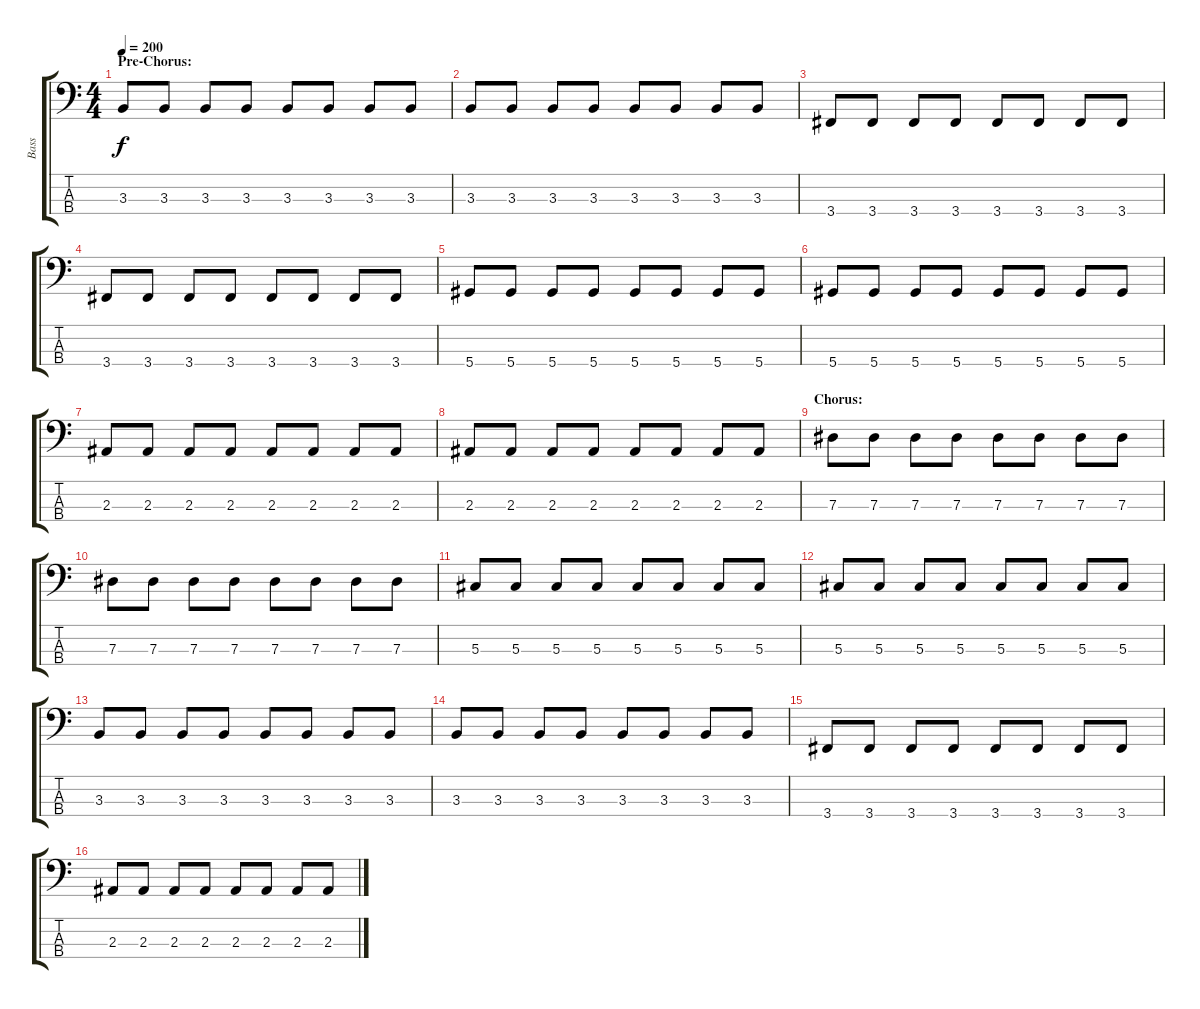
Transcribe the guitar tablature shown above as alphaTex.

\track ("Bass" "Bass") {instrument electricbasspick}
\staff {score tabs}
\tuning (Gb2 Db2 Ab1 Eb1) {hide}
\ts (4 4)
\section ("" "Pre-Chorus:")
\tempo 200
\clef f4
\ks c
3.3.8{dy f} 3.3.8 3.3.8 3.3.8 3.3.8 3.3.8 3.3.8 3.3.8 |
3.3.8 3.3.8 3.3.8 3.3.8 3.3.8 3.3.8 3.3.8 3.3.8 |
3.4.8 3.4.8 3.4.8 3.4.8 3.4.8 3.4.8 3.4.8 3.4.8 |
3.4.8 3.4.8 3.4.8 3.4.8 3.4.8 3.4.8 3.4.8 3.4.8 |
5.4.8 5.4.8 5.4.8 5.4.8 5.4.8 5.4.8 5.4.8 5.4.8 |
5.4.8 5.4.8 5.4.8 5.4.8 5.4.8 5.4.8 5.4.8 5.4.8 |
2.3.8 2.3.8 2.3.8 2.3.8 2.3.8 2.3.8 2.3.8 2.3.8 |
2.3.8 2.3.8 2.3.8 2.3.8 2.3.8 2.3.8 2.3.8 2.3.8 |
\section ("" "Chorus:")
7.3.8 7.3.8 7.3.8 7.3.8 7.3.8 7.3.8 7.3.8 7.3.8 |
7.3.8 7.3.8 7.3.8 7.3.8 7.3.8 7.3.8 7.3.8 7.3.8 |
5.3.8 5.3.8 5.3.8 5.3.8 5.3.8 5.3.8 5.3.8 5.3.8 |
5.3.8 5.3.8 5.3.8 5.3.8 5.3.8 5.3.8 5.3.8 5.3.8 |
3.3.8 3.3.8 3.3.8 3.3.8 3.3.8 3.3.8 3.3.8 3.3.8 |
3.3.8 3.3.8 3.3.8 3.3.8 3.3.8 3.3.8 3.3.8 3.3.8 |
3.4.8 3.4.8 3.4.8 3.4.8 3.4.8 3.4.8 3.4.8 3.4.8 |
2.3.8 2.3.8 2.3.8 2.3.8 2.3.8 2.3.8 2.3.8 2.3.8
